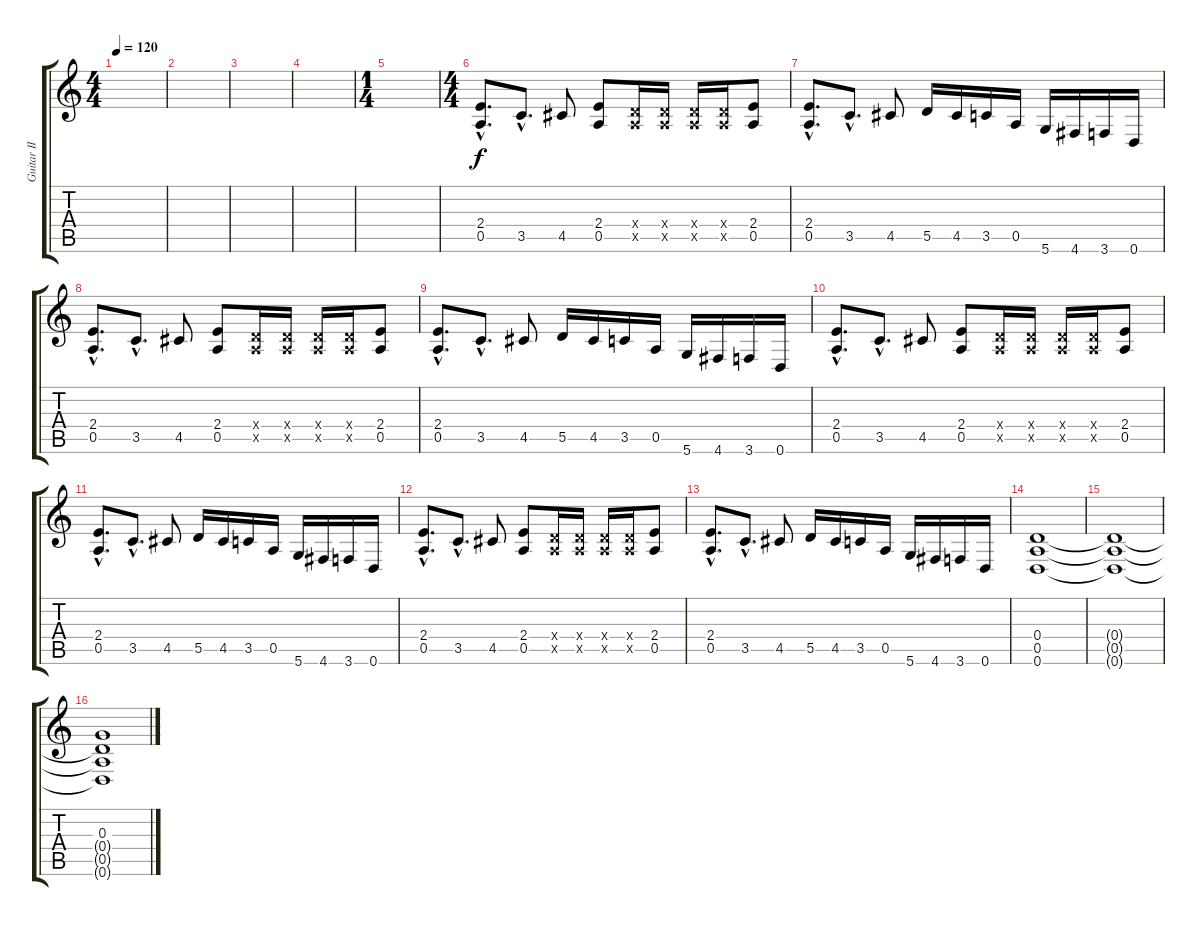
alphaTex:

\track ("Guitar II" "Guitar II") {instrument overdrivenguitar}
\staff {score tabs}
\tuning (E4 B3 G3 D3 A2 D2) {hide}
\ts (4 4)
\tempo 120
\clef g2
\ks c
|
|
|
|
\ts (1 4)
|
\ts (4 4)
(2.4{hac} 0.5{hac}).8{d} 3.5{hac}.8{d} 4.5.8 (2.4 0.5).8 (0.4{x} 0.5{x}).16 (0.4{x} 0.5{x}).16 (0.4{x} 0.5{x}).16 (0.4{x} 0.5{x}).16 (2.4 0.5).8 |
(2.4{hac} 0.5{hac}).8{d} 3.5{hac}.8{d} 4.5.8 5.5.16 4.5.16 3.5.16 0.5.16 5.6.16 4.6.16 3.6.16 0.6.16 |
(2.4{hac} 0.5{hac}).8{d} 3.5{hac}.8{d} 4.5.8 (2.4 0.5).8 (0.4{x} 0.5{x}).16 (0.4{x} 0.5{x}).16 (0.4{x} 0.5{x}).16 (0.4{x} 0.5{x}).16 (2.4 0.5).8 |
(2.4{hac} 0.5{hac}).8{d} 3.5{hac}.8{d} 4.5.8 5.5.16 4.5.16 3.5.16 0.5.16 5.6.16 4.6.16 3.6.16 0.6.16 |
(2.4{hac} 0.5{hac}).8{d} 3.5{hac}.8{d} 4.5.8 (2.4 0.5).8 (0.4{x} 0.5{x}).16 (0.4{x} 0.5{x}).16 (0.4{x} 0.5{x}).16 (0.4{x} 0.5{x}).16 (2.4 0.5).8 |
(2.4{hac} 0.5{hac}).8{d} 3.5{hac}.8{d} 4.5.8 5.5.16 4.5.16 3.5.16 0.5.16 5.6.16 4.6.16 3.6.16 0.6.16 |
(2.4{hac} 0.5{hac}).8{d} 3.5{hac}.8{d} 4.5.8 (2.4 0.5).8 (0.4{x} 0.5{x}).16 (0.4{x} 0.5{x}).16 (0.4{x} 0.5{x}).16 (0.4{x} 0.5{x}).16 (2.4 0.5).8 |
(2.4{hac} 0.5{hac}).8{d} 3.5{hac}.8{d} 4.5.8 5.5.16 4.5.16 3.5.16 0.5.16 5.6.16 4.6.16 3.6.16 0.6.16 |
(0.4 0.5 0.6).1 |
(0.4{t} 0.5{t} 0.6{t}).1 |
(0.3 0.4{t} 0.5{t} 0.6{t}).1
